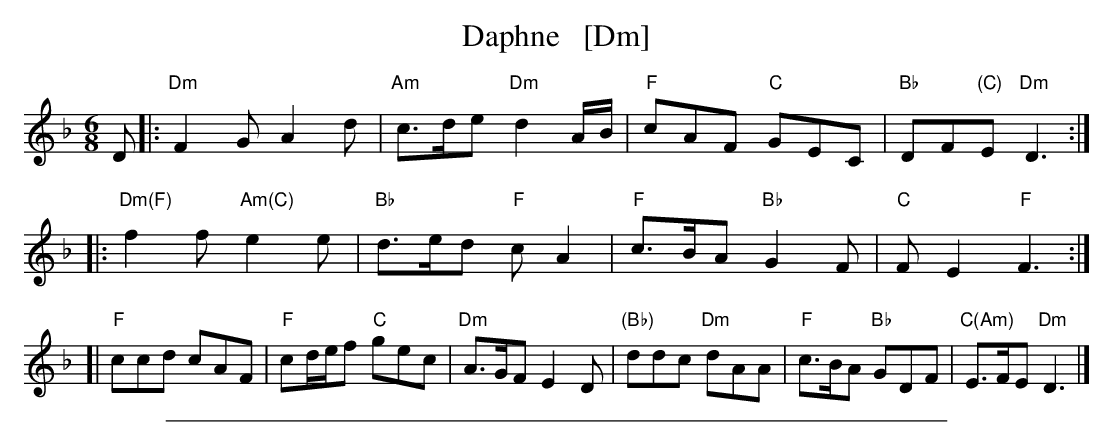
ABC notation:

X:1
T: Daphne   [Dm]
M: 6/8
L: 1/8
K: Dm
D \
|: "Dm"F2G A2d | "Am"c>de "Dm"d2A/B/ | "F"cAF "C"GEC | "Bb"DF"(C)"E "Dm"D3 :|
|: "Dm(F)"f2f "Am(C)"e2e | "Bb"d>ed "F"cA2 | "F"c>BA "Bb"G2F | "C"FE2 "F"F3 :|
[| "F"ccd cAF | "F"cd/e/f "C"gec | "Dm"A>GF E2D | "(Bb)"ddc "Dm"dAA | "F"c>BA "Bb"GDF | "C(Am)"E>FE "Dm"D3 |]
